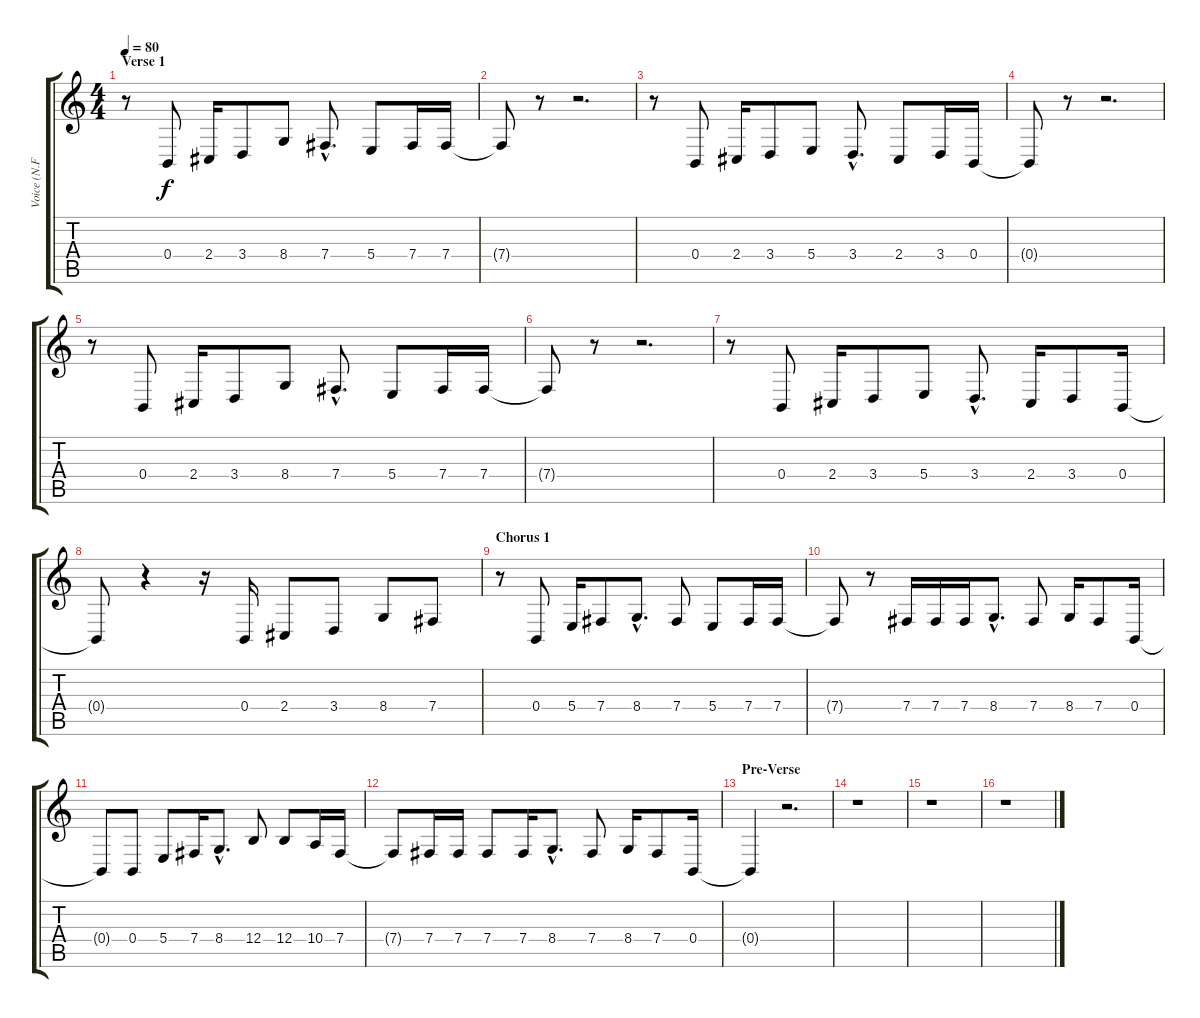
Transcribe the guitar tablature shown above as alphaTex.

\track ("Voice (ame)" "Voice (N.F") {instrument oboe}
\staff {score tabs}
\tuning (Db4 Ab3 E3 B2 Gb2 B1) {hide}
\ts (4 4)
\section ("" "Verse 1")
\tempo 80
\clef g2
\ks c
r.8{dy f} 0.4.8 2.4.16 3.4.8 8.4.8 7.4{hac}.8{d} 5.4.8 7.4.16 7.4.16 |
7.4{t}.8 r.8 r.2{d} |
r.8 0.4.8 2.4.16 3.4.8 5.4.8 3.4{hac}.8{d} 2.4.8 3.4.16 0.4.16 |
0.4{t}.8 r.8 r.2{d} |
r.8 0.4.8 2.4.16 3.4.8 8.4.8 7.4{hac}.8{d} 5.4.8 7.4.16 7.4.16 |
7.4{t}.8 r.8 r.2{d} |
r.8 0.4.8 2.4.16 3.4.8 5.4.8 3.4{hac}.8{d} 2.4.16 3.4.8 0.4.16 |
0.4{t}.8 r.4 r.16 0.4.16 2.4.8 3.4.8 8.4.8 7.4.8 |
\section ("" "Chorus 1")
r.8 0.4.8 5.4.16 7.4.8 8.4{hac}.8{d} 7.4.8 5.4.8 7.4.16 7.4.16 |
7.4{t}.8 r.8 7.4.16 7.4.16 7.4.16 8.4{hac}.8{d} 7.4.8 8.4.16 7.4.8 0.4.16 |
0.4{t}.8 0.4.8 5.4.8 7.4.16 8.4{hac}.8{d} 12.4.8 12.4.8 10.4.16 7.4.16 |
7.4{t}.8 7.4.16 7.4.16 7.4.8 7.4.16 8.4{hac}.8{d} 7.4.8 8.4.16 7.4.8 0.4.16 |
\section ("" "Pre-Verse")
0.4{t}.4 r.2{d} |
r.1 |
r.1 |
r.1
